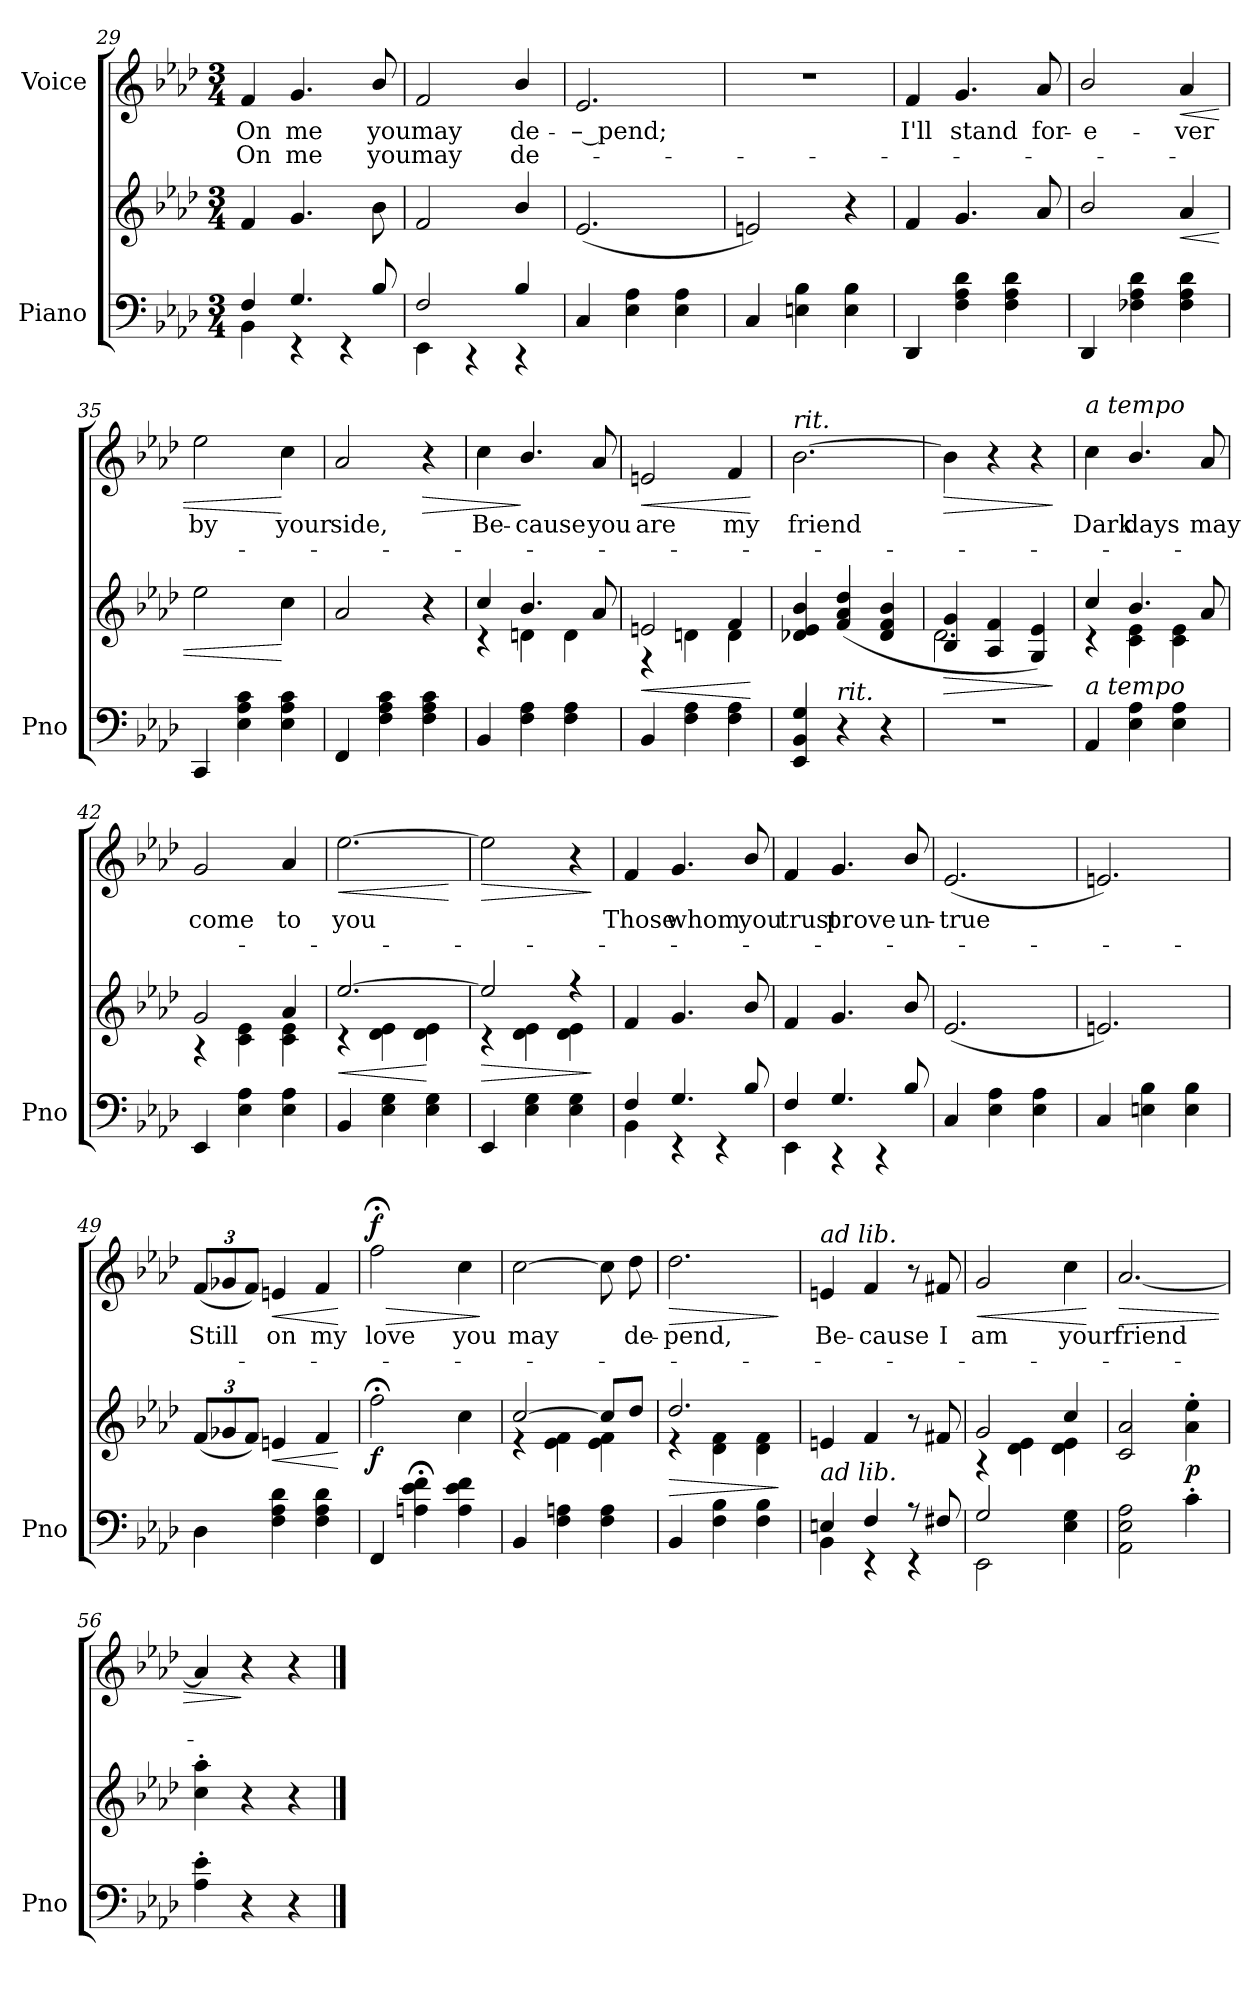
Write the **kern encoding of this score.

**kern	**kern	**dynam	**kern	**text	**text	**dynam
*part2	*part2	*part2	*part1	*part1	*part1	*part1
*staff3	*staff2	*staff2/3	*staff1	*staff1	*staff1	*staff1
*I"Piano	*	*	*I"Voice	*	*	*
*I'Pno	*	*	*	*	*	*
*clefF4	*clefG2	*	*clefG2	*	*	*
*k[b-e-a-d-]	*k[b-e-a-d-]	*	*k[b-e-a-d-]	*	*	*
*M3/4	*M3/4	*	*M3/4	*	*	*
=29	=29	=29	=29	=29	=29	=29
*^	*	*	*	*	*	*
4F/	4BB-\	4f/	.	4f/	On	On	.
4.G/	4r	4.g/	.	4.g/	me	me	.
.	4r	.	.	.	.	.	.
8B-/	.	8b-\	.	8b-/	you	you	.
=30	=30	=30	=30	=30	=30	=30	=30
2F/	4EE-\	2f/	.	2f/	may	may	.
.	4r	.	.	.	.	.	.
4B-/	4r	4b-/	.	4b-/	de-	de-	.
*v	*v	*	*	*	*	*	*
=31	=31	=31	=31	=31	=31	=31
4C/	(2.e-/	.	2.e-/	-– pend;	.	.
4E-\ 4A-\	.	.	.	.	.	.
4E-\ 4A-\	.	.	.	.	.	.
=32	=32	=32	=32	=32	=32	=32
4C/	2en/)	.	2.r	.	.	.
4En\ 4B-\	.	.	.	.	.	.
4E\ 4B-\	4r	.	.	.	.	.
=33	=33	=33	=33	=33	=33	=33
4DD-/	4f/	.	4f/	I'll	.	.
4F\ 4A-\ 4d-\	4.g/	.	4.g/	stand	.	.
4F\ 4A-\ 4d-\	.	.	.	.	.	.
.	8a-/	.	8a-/	for-	.	.
=34	=34	=34	=34	=34	=34	=34
4DD-/	2b-/	.	2b-/	-e-	.	.
4F-X\ 4A-\ 4d-\	.	.	.	.	.	.
!	!	!LO:HP:b	!	!	!	!LO:HP:b
4F-\ 4A-\ 4d-\	4a-/	<	4a-/	-ver	.	<
=35	=35	=35	=35	=35	=35	=35
4CC/	2ee-\	.	2ee-\	by	.	.
4E-\ 4A-\ 4c\	.	.	.	.	.	.
4E-\ 4A-\ 4c\	4cc\	[	4cc\	your	.	[
=36	=36	=36	=36	=36	=36	=36
4FF/	2a-/	.	2a-/	side,	.	.
4F\ 4A-\ 4c\	.	.	.	.	.	.
!	!	!	!	!	!	!LO:HP:b
4F\ 4A-\ 4c\	4r	.	4r	.	.	>
=37	=37	=37	=37	=37	=37	=37
*	*^	*	*	*	*	*
4BB-/	4cc/	4r	.	4cc\	Be-	.	.
4F\ 4A-\	4.b-/	4dn\	.	4.b-/	-cause	.	]
4F\ 4A-\	.	4d\	.	.	.	.	.
.	8a-/	.	.	8a-/	you	.	.
=38	=38	=38	=38	=38	=38	=38	=38
!	!	!	!LO:HP:b	!	!	!	!LO:HP:b
4BB-/	2en/	4r	<	2en/	are	.	<
4F\ 4A-\	.	4dn\	.	.	.	.	.
4F\ 4A-\	4f/	4d\	.	4f/	my	.	.
*	*v	*v	*	*	*	*	*
.	.	[	.	.	.	[
=39	=39	=39	=39	=39	=39	=39
!	!	!	!LO:TX:i:t=rit.	!	!	!
4EE-/ 4BB-/ 4G/	4d-X/ 4e-/ 4b-/	.	[2.b-\	friend	.	.
!LO:TX:i:t=rit.	!	!	!	!	!	!
4r	(4f/ 4a-/ 4dd-/	.	.	.	.	.
4r	4d-/ 4f/ 4b-/	.	.	.	.	.
=40	=40	=40	=40	=40	=40	=40
!	!	!LO:HP:b	!	!	!	!LO:HP:b
*	*^	*	*	*	*	*
2.r	4B-/ 4g/	2.d-\	>	4b-\]	.	.	>
.	4A-/ 4f/	.	.	4r	.	.	.
.	4G/ 4e-/)	.	.	4r	.	.	.
*	*v	*v	*	*	*	*	*
.	.	]	.	.	.	]
=41	=41	=41	=41	=41	=41	=41
*	*^	*	*	*	*	*
!	!	!	!	!LO:TX:i:t=a tempo	!	!	!
!LO:TX:i:t=a tempo	!	!	!	!	!	!	!
4AA-/	4cc/	4r	.	4cc\	Dark	.	.
4E-\ 4A-\	4.b-/	4c\ 4e-\	.	4.b-/	days	.	.
4E-\ 4A-\	.	4c\ 4e-\	.	.	.	.	.
.	8a-/	.	.	8a-/	may	.	.
=42	=42	=42	=42	=42	=42	=42	=42
4EE-/	2g/	4r	.	2g/	come	.	.
4E-\ 4A-\	.	4c\ 4e-\	.	.	.	.	.
4E-\ 4A-\	4a-/	4c\ 4e-\	.	4a-/	to	.	.
=43	=43	=43	=43	=43	=43	=43	=43
!	!	!	!LO:HP:b	!	!	!	!LO:HP:b
4BB-/	[2.ee-/	4r	<	[2.ee-\	you	.	<
4E-\ 4G\	.	4d-\ 4e-\	.	.	.	.	.
4E-\ 4G\	.	4d-\ 4e-\	[	.	.	.	.
*	*v	*v	*	*	*	*	*
.	.	.	.	.	.	[
=44	=44	=44	=44	=44	=44	=44
!	!	!LO:HP:b	!	!	!	!LO:HP:b
*	*^	*	*	*	*	*
4EE-/	2ee-/]	4r	>	2ee-\]	.	.	>
4E-\ 4G\	.	4d-\ 4e-\	.	.	.	.	.
4E-\ 4G\	4r	4d-\ 4e-\	.	4r	.	.	.
*	*v	*v	*	*	*	*	*
.	.	]	.	.	.	]
=45	=45	=45	=45	=45	=45	=45
*^	*	*	*	*	*	*
4F/	4BB-\	4f/	.	4f/	Those	.	.
4.G/	4r	4.g/	.	4.g/	whom	.	.
.	4r	.	.	.	.	.	.
8B-/	.	8b-/	.	8b-/	you	.	.
=46	=46	=46	=46	=46	=46	=46	=46
4F/	4EE-\	4f/	.	4f/	trust	.	.
4.G/	4r	4.g/	.	4.g/	prove	.	.
.	4r	.	.	.	.	.	.
8B-/	.	8b-/	.	8b-/	un-	.	.
*v	*v	*	*	*	*	*	*
=47	=47	=47	=47	=47	=47	=47
4C/	(2.e-/	.	(2.e-/	-true	.	.
4E-\ 4A-\	.	.	.	.	.	.
4E-\ 4A-\	.	.	.	.	.	.
=48	=48	=48	=48	=48	=48	=48
4C/	2.en/)	.	2.en/)	.	.	.
4En\ 4B-\	.	.	.	.	.	.
4E\ 4B-\	.	.	.	.	.	.
=49	=49	=49	=49	=49	=49	=49
*	*Xbrackettup	*	*Xbrackettup	*	*	*
4D-\	(12f/L	.	(12f/L	Still	.	.
.	12g-X/	.	12g-X/	.	.	.
.	12f/J)	.	12f/J)	.	.	.
!	!	!LO:HP:b	!	!	!	!LO:HP:b
4F\ 4A-\ 4d-\	4en/	<	4en/	on	.	<
4F\ 4A-\ 4d-\	4f/	.	4f/	my	.	.
.	.	[	.	.	.	[
=50	=50	=50	=50	=50	=50	=50
!	!	!LO:DY:b	!	!	!	!LO:HP:b
!	!	!	!	!	!	!LO:DY:n=1:a
4FF/	2ff;<\	f	2ff;<\	love	.	> f
4An\;< 4e-\;< 4f\;<	.	.	.	.	.	.
4A\ 4e-\ 4f\	4cc\	.	4cc\	you	.	.
.	.	.	.	.	.	]
=51	=51	=51	=51	=51	=51	=51
*	*^	*	*	*	*	*
4BB-/	[2cc/	4r	.	[2cc\	may	.	.
4F\ 4An\	.	4e-\ 4f\	.	.	.	.	.
4F\ 4A\	8cc/L]	4e-\ 4f\	.	8cc\]	.	.	.
.	8dd-/J	.	.	8dd-\	de-	.	.
=52	=52	=52	=52	=52	=52	=52	=52
!	!	!	!LO:HP:b	!	!	!	!LO:HP:b
4BB-/	2.dd-/	4r	>	2.dd-\	-pend,	.	>
4F\ 4B-\	.	4d-\ 4f\	.	.	.	.	.
4F\ 4B-\	.	4d-\ 4f\	.	.	.	.	.
*	*v	*v	*	*	*	*	*
.	.	]	.	.	.	]
=53	=53	=53	=53	=53	=53	=53
*^	*	*	*	*	*	*
!	!	!	!	!LO:TX:i:t=ad lib.	!	!	!
!LO:TX:i:t=ad lib.	!	!	!	!	!	!	!
4En/	4BB-\	4en/	.	4en/	Be-	.	.
4F/	4r	4f/	.	4f/	-cause	.	.
8r	4r	8r	.	8r	.	.	.
8F#X/	.	8f#X/	.	8f#X/	I	.	.
=54	=54	=54	=54	=54	=54	=54	=54
*	*	*^	*	*	*	*	*
!	!	!	!	!	!	!	!	!LO:HP:b
2G/	2EE-\	2g/	4r	.	2g/	am	.	<
.	.	.	4d-\ 4e-\	.	.	.	.	.
4E-\ 4G\	4ryy	4cc/	4d-\ 4e-\	.	4cc\	your	.	.
*v	*v	*	*	*	*	*	*	*
*	*v	*v	*	*	*	*	*
.	.	.	.	.	.	[
=55	=55	=55	=55	=55	=55	=55
!	!	!	!	!	!	!LO:HP:b
2AA-\ 2E-\ 2A-\	2c/ 2a-/	.	[2.a-/	friend	.	>
!	!	!LO:DY:b	!	!	!	!
4c'\	4a-\' 4ee-\'	p	.	.	.	.
=56	=56	=56	=56	=56	=56	=56
4A-\' 4e-\'	4cc\' 4aa-\'	.	4a-/]	.	.	.
4r	4r	.	4r	.	.	]
4r	4r	.	4r	.	.	.
==	==	==	==	==	==	==
*-	*-	*-	*-	*-	*-	*-
